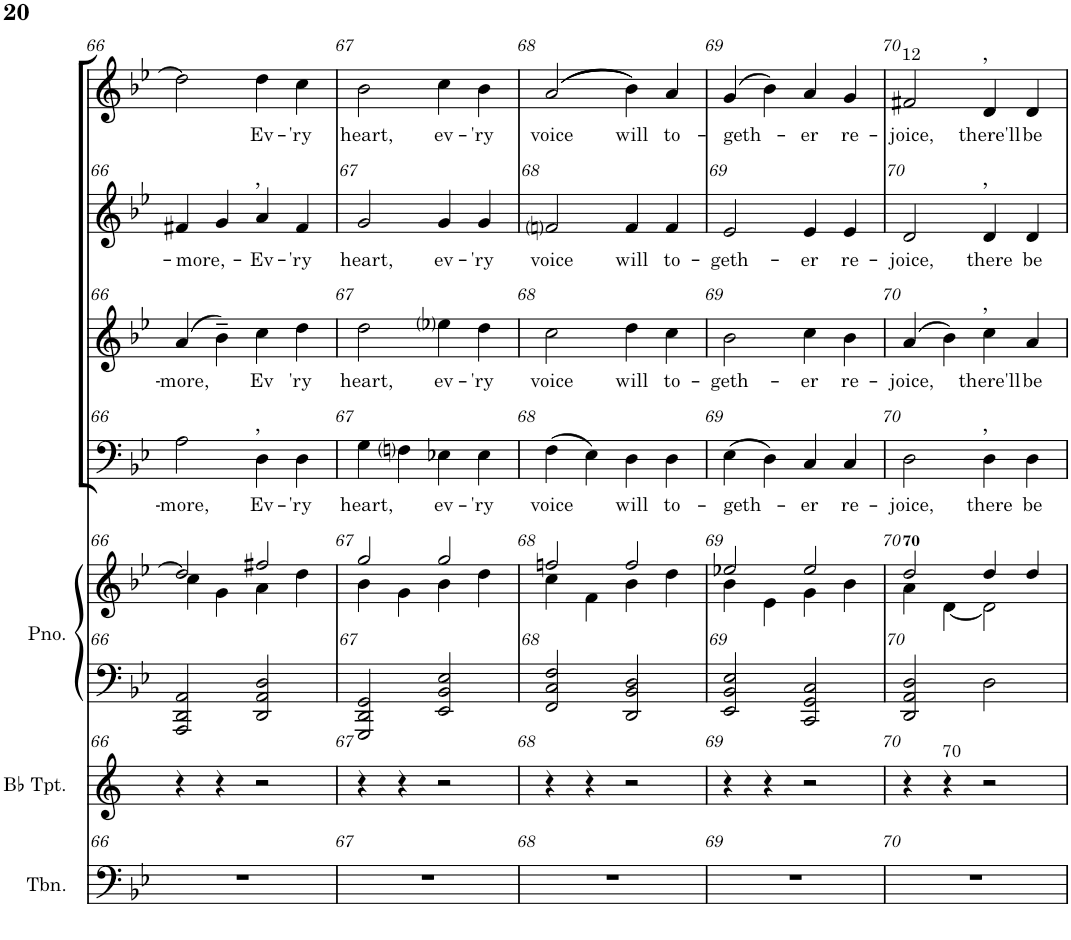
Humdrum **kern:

**kern	**kern	**kern	**kern	**kern	**text	**kern	**text	**kern	**text	**kern	**text
*part7	*part6	*part5	*part5	*part4	*part4	*part3	*part3	*part2	*part2	*part1	*part1
*staff8	*staff7	*staff6	*staff5	*staff4	*staff4	*staff3	*staff3	*staff2	*staff2	*staff1	*staff1
*I"Trombone	*I"Bb Trumpet	*I"Piano	*	*I"Bass	*	*I"Tenor	*	*I"Alto	*	*I"Soprano	*
*I'Tbn.	*I'Bb Tpt.	*I'Pno.	*	*	*	*	*	*	*	*	*
!!LO:PB:g=z
*clefF4	*clefG2	*clefF4	*clefG2	*clefF4	*	*clefG2	*	*clefG2	*	*clefG2	*
*	*Trd1c2	*	*	*	*	*	*	*	*	*	*
*k[b-e-]	*k[]	*k[b-e-]	*k[b-e-]	*k[b-e-]	*	*k[b-e-]	*	*k[b-e-]	*	*k[b-e-]	*
*M4/4	*M4/4	*M4/4	*M4/4	*M4/4	*	*M4/4	*	*M4/4	*	*M4/4	*
*met(c)	*met(c)	*met(c)	*met(c)	*met(c)	*	*met(c)	*	*met(c)	*	*met(c)	*
=66	=66	=66	=66	=66	=66	=66	=66	=66	=66	=66	=66
*	*	*	*^	*	*	*	*	*	*	*	*
!	!	!	!	!	!	!LO:LY:b	!	!LO:LY:b	!	!LO:LY:b	!	!
1r	4r	2AAA/ 2DD/ 2AA/	2dd/]	4cc\	2A\	-more,	(>4a/	-more,	4f#X/	-more,-	2dd\]	.
.	4r	.	.	4g\	.	.	4b-~\)	.	4g/	.	.	.
!	!	!	!	!	!	!	!	!	!LO:TX:a:t=,	!	!	!
!	!	!	!	!	!LO:TX:a:t=,	!	!	!	!	!	!	!
!	!	!	!	!	!	!LO:LY:b	!	!LO:LY:b	!	!LO:LY:b	!	!LO:LY:b
.	2r	2DD/ 2AA/ 2D/	2ff#X/	4a\	4D\	Ev-	4cc\	Ev	4a/	-Ev-	4dd\	Ev-
!	!	!	!	!	!	!LO:LY:b	!	!LO:LY:b	!	!LO:LY:b	!	!LO:LY:b
.	.	.	.	4dd\	4D\	-'ry	4dd\	'ry	4f#/	-'ry	4cc\	-'ry
=67	=67	=67	=67	=67	=67	=67	=67	=67	=67	=67	=67	=67
!	!	!	!	!	!	!LO:LY:b	!	!LO:LY:b	!	!LO:LY:b	!	!LO:LY:b
1r	4r	2GGG/ 2DD/ 2GG/	2gg/	4b-\	4G\	heart,	2dd\	heart,	2g/	heart,	2b-\	heart,
.	4r	.	.	4g\	4Fni\	.	.	.	.	.	.	.
!	!	!	!	!	!	!LO:LY:b	!	!LO:LY:b	!	!LO:LY:b	!	!LO:LY:b
.	2r	2EE-/ 2BB-/ 2E-/	2gg/	4b-\	4E-X\	ev-	4ee-i\	ev-	4g/	ev-	4cc\	ev-
!	!	!	!	!	!	!LO:LY:b	!	!LO:LY:b	!	!LO:LY:b	!	!LO:LY:b
.	.	.	.	4dd\	4E-\	-'ry	4dd\	-'ry	4g/	-'ry	4b-\	-'ry
=68	=68	=68	=68	=68	=68	=68	=68	=68	=68	=68	=68	=68
!	!	!	!	!	!	!LO:LY:b	!	!LO:LY:b	!	!LO:LY:b	!	!LO:LY:b
1r	4r	2FF/ 2C/ 2F/	2ffn/	4cc\	(>4F\	voice	2cc\	voice	2fni/	voice	(>(>2a/	voice
.	4r	.	.	4f\	4E-\)	.	.	.	.	.	.	.
!	!	!	!	!	!	!LO:LY:b	!	!LO:LY:b	!	!LO:LY:b	!	!LO:LY:b
.	2r	2DD/ 2BB-/ 2D/	2ff/	4b-\	4D\	will	4dd\	will	4f/	will	4b-\))	will
!	!	!	!	!	!	!LO:LY:b	!	!LO:LY:b	!	!LO:LY:b	!	!LO:LY:b
.	.	.	.	4dd\	4D\	to-	4cc\	to-	4f/	to-	4a/	to-
=69	=69	=69	=69	=69	=69	=69	=69	=69	=69	=69	=69	=69
!	!	!	!	!	!	!LO:LY:b	!	!LO:LY:b	!	!LO:LY:b	!	!LO:LY:b
1r	4r	2EE-/ 2BB-/ 2E-/	2ee-X/	4b-\	(>4E-\	-geth-	2b-\	-geth-	2e-/	-geth-	(>4g/	-geth-
.	4r	.	.	4e-\	4D\)	.	.	.	.	.	4b-\)	.
!	!	!	!	!	!	!LO:LY:b	!	!LO:LY:b	!	!LO:LY:b	!	!LO:LY:b
.	2r	2CC/ 2GG/ 2C/	2ee-/	4g\	4C/	-er	4cc\	-er	4e-/	-er	4a/	-er
!	!	!	!	!	!	!LO:LY:b	!	!LO:LY:b	!	!LO:LY:b	!	!LO:LY:b
.	.	.	.	4b-\	4C/	re-	4b-\	re-	4e-/	re-	4g/	re-
=70	=70	=70	=70	=70	=70	=70	=70	=70	=70	=70	=70	=70
!	!	!	!	!	!	!	!	!	!	!	!LO:TX:a:t=12	!
!	!	!	!LO:TX:a:B:t=70	!	!	!	!	!	!	!	!	!
!	!	!	!	!	!	!LO:LY:b	!	!LO:LY:b	!	!LO:LY:b	!	!LO:LY:b
1r	4r	2DD/ 2AA/ 2D/	2dd/	4a\	2D\	-joice,	(>4a/	-joice,	2d/	-joice,	2f#X/	-joice,
!	!LO:TX:a:t=70	!	!	!	!	!	!	!	!	!	!	!
.	4r	.	.	[4d\	.	.	4b-\)	.	.	.	.	.
!	!	!	!	!	!	!	!	!	!	!	!LO:TX:a:t=,	!
!	!	!	!	!	!	!	!	!	!LO:TX:a:t=,	!	!	!
!	!	!	!	!	!	!	!LO:TX:a:t=,	!	!	!	!	!
!	!	!	!	!	!LO:TX:a:t=,	!	!	!	!	!	!	!
!	!	!	!	!	!	!LO:LY:b	!	!LO:LY:b	!	!LO:LY:b	!	!LO:LY:b
.	2r	2D\	4dd/	2d\]	4D\	there	4cc\	there'll	4d/	there	4d/	there'll
!	!	!	!	!	!	!LO:LY:b	!	!LO:LY:b	!	!LO:LY:b	!	!LO:LY:b
.	.	.	4dd/	.	4D\	be	4a/	be	4d/	be	4d/	be
*	*	*	*v	*v	*	*	*	*	*	*	*	*
=	=	=	=	=	=	=	=	=	=	=	=
*-	*-	*-	*-	*-	*-	*-	*-	*-	*-	*-	*-
